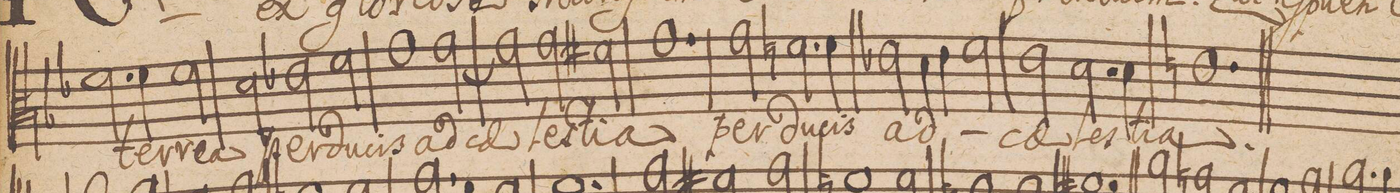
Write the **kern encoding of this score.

**kern	**text
*I"Alto	*
*clefC3	*
*k[b-e-]	*
*M3/2	*
2.f\	ter-
4f\	-re-
2f\	-a
=11	=11
2d\	per-
2e-X\	-du-
2f\	-cis
=12	=12
1g	ad
[<2g\	coe-
=13	=13
2g\]	.
2g\	-les-
2f#X\	-ti-
=14	=14
1.g	-a
=15	=15
2g\	per
2.fnX\	du-
4f\	-cis
=16	=16
2e-X\	ad
4d\	.
4e-\	.
2f\	.
=17	=17
2e-\	coe-
2.d\	-les-
4d\	-ti-
=18	=18
1.en	-a.
=20||	=20||
*-	*-
